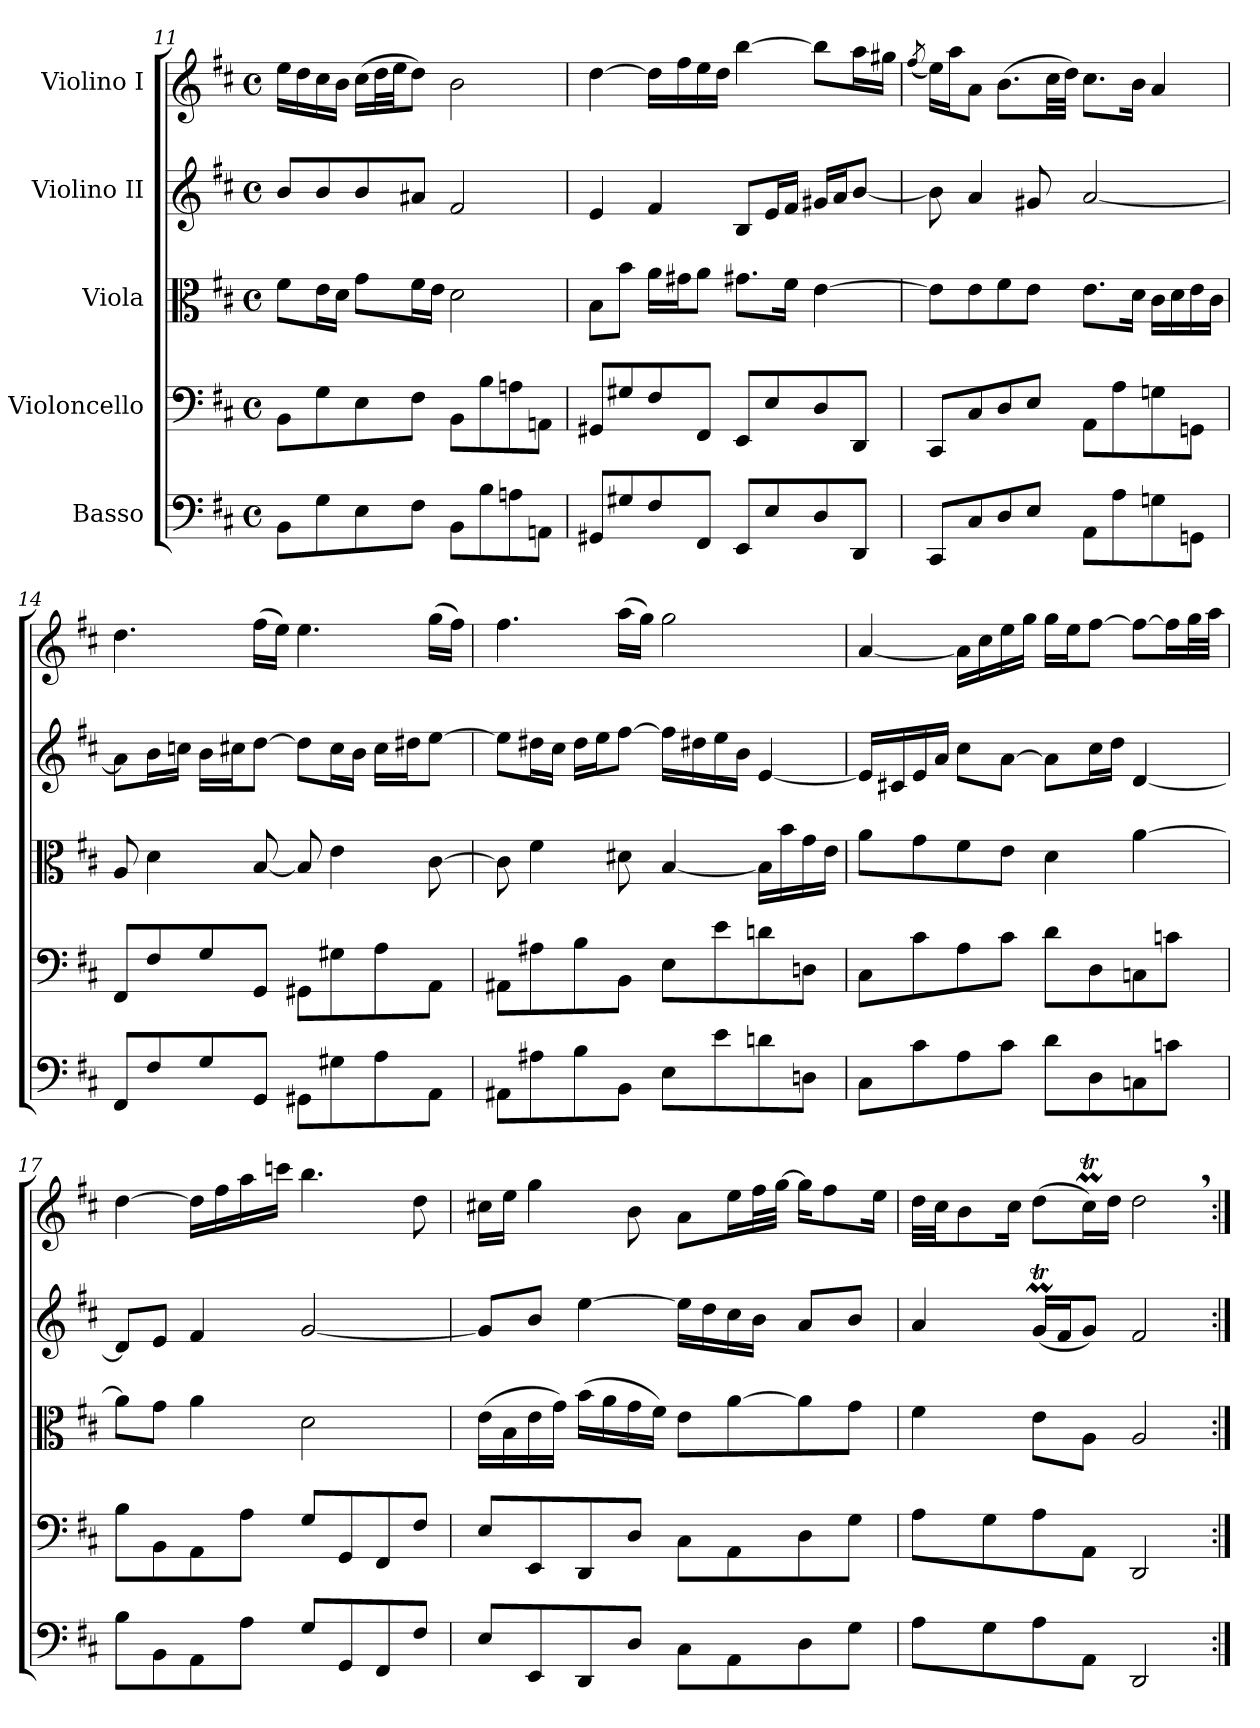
**kern	**kern	**kern	**kern	**kern
*part5	*part4	*part3	*part2	*part1
*staff5	*staff4	*staff3	*staff2	*staff1
*I"Basso	*I"Violoncello	*I"Viola	*I"Violino II	*I"Violino I
*clefF4	*clefF4	*clefC3	*clefG2	*clefG2
*ITrd7c12	*	*	*	*
*k[f#c#]	*k[f#c#]	*k[f#c#]	*k[f#c#]	*k[f#c#]
*M4/4	*M4/4	*M4/4	*M4/4	*M4/4
*met(c)	*met(c)	*met(c)	*met(c)	*met(c)
=11	=11	=11	=11	=11
8BBB\L	8BB\L	8f#\L	8b/L	16ee\LL
.	.	.	.	16dd\
8GG\	8G\	16e\L	8b/	16cc#\
.	.	16d\JJ	.	16b\JJ
8EE\	8E\	8g\L	8b/	(>16cc#\LL
.	.	.	.	32dd\L
.	.	.	.	32ee\JJ
8FF#\J	8F#\J	16f#\L	8a#X/J	8dd\J)
.	.	16e\JJ	.	.
8BBB\L	8BB\L	2d\	2f#/	2b\
8BB\	8B\	.	.	.
8AAn\	8An\	.	.	.
8AAAn\J	8AAn\J	.	.	.
!!LO:PB:g=z
=12	=12	=12	=12	=12
8GGG#X/L	8GG#X/L	8B\L	4e/	[4dd\
8GG#X/	8G#X/	8b\J	.	.
8FF#/	8F#/	16a\LL	4f#/	16dd\LL]
.	.	16g#X\J	.	16ff#\
8FFF#/J	8FF#/J	8a\J	.	16ee\
.	.	.	.	16dd\JJ
8EEE/L	8EE/L	8.g#X\L	8B/L	[4bb\
8EE/	8E/	.	16e/L	.
.	.	16f#\Jk	16f#/JJ	.
8DD/	8D/	[4e\	16g#X/LL	8bb\L]
.	.	.	16a/J	.
8DDD/J	8DD/J	.	[8b/J	16aa\L
.	.	.	.	16gg#X\JJ
=13	=13	=13	=13	=13
.	.	.	.	(<8qff#/
8CCC#/L	8CC#/L	8e\L]	8b\]	16ee\LL)
.	.	.	.	16aa\J
8CC#/	8C#/	8e\	4a/	8a\J
8DD/	8D/	8f#\	.	(>8.b\L
8EE/J	8E/J	8e\J	8g#X/	.
.	.	.	.	32cc#\LL
.	.	.	.	32dd\JJJ)
8AAA\L	8AA\L	8.e\L	[2a/	8.cc#\L
8AA\	8A\	.	.	.
.	.	16d\Jk	.	16b\Jk
8GGn\	8Gn\	16c#\LL	.	4a/
.	.	16d\	.	.
8GGGn\J	8GGn\J	16e\	.	.
.	.	16c#\JJ	.	.
=14	=14	=14	=14	=14
8FFF#/L	8FF#/L	8A/	8a\L]	4.dd\
8FF#/	8F#/	4d\	16b\L	.
.	.	.	16ccn\JJ	.
8GG/	8G/	.	16b\LL	.
.	.	.	16cc#X\J	.
8GGG/J	8GG/J	[8B/	[8dd\J	(>16ff#\LL
.	.	.	.	16ee\JJ)
8GGG#X\L	8GG#X\L	8B/]	8dd\L]	4.ee\
8GG#X\	8G#X\	4e\	16cc#\L	.
.	.	.	16b\JJ	.
8AA\	8A\	.	16cc#\LL	.
.	.	.	16dd#X\J	.
8AAA\J	8AA\J	[8c#\	[8ee\J	(>16gg\LL
.	.	.	.	16ff#\JJ)
!!LO:LB:g=z
=15	=15	=15	=15	=15
8AAA#X\L	8AA#X\L	8c#\]	8ee\L]	4.ff#\
8AA#X\	8A#X\	4f#\	16dd#X\L	.
.	.	.	16cc#\JJ	.
8BB\	8B\	.	16dd#\LL	.
.	.	.	16ee\J	.
8BBB\J	8BB\J	8d#X\	[8ff#\J	(>16aa\LL
.	.	.	.	16gg\JJ)
8EE\L	8E\L	[4B/	16ff#\LL]	2gg\
.	.	.	16dd#X\	.
8E\	8e\	.	16ee\	.
.	.	.	16b\JJ	.
8Dn\	8dn\	16B\LL]	[4e/	.
.	.	16b\	.	.
8DDn\J	8Dn\J	16g\	.	.
.	.	16e\JJ	.	.
=16	=16	=16	=16	=16
8CC#\L	8C#\L	8a\L	16e/LL]	[4a/
.	.	.	16c#X/	.
8C#\	8c#\	8g\	16e/	.
.	.	.	16a/JJ	.
8AA\	8A\	8f#\	8cc#\L	16a\LL]
.	.	.	.	16cc#\
8C#\J	8c#\J	8e\J	[8a\J	16ee\
.	.	.	.	16gg\JJ
8D\L	8d\L	4d\	8a\L]	16gg\LL
.	.	.	.	16ee\J
8DD\	8D\	.	16cc#\L	[8ff#\J
.	.	.	16dd\JJ	.
8CCn\	8Cn\	[4a\	[4d/	8ff#\L_
8Cn\J	8cn\J	.	.	16ff#\L]
.	.	.	.	32gg\L
.	.	.	.	32aa\JJJ
=17	=17	=17	=17	=17
8BB\L	8B\L	8a\L]	8d/L]	[4dd\
8BBB\	8BB\	8g\J	8e/J	.
8AAA\	8AA\	4a\	4f#/	16dd\LL]
.	.	.	.	16ff#\
8AA\J	8A\J	.	.	16aa\
.	.	.	.	16cccn\JJ
8GG/L	8G/L	2d\	[2g/	4.bb\
8GGG/	8GG/	.	.	.
8FFF#/	8FF#/	.	.	.
8FF#/J	8F#/J	.	.	8dd\
!!LO:LB:g=z
=18	=18	=18	=18	=18
8EE/L	8E/L	(>16e\LL	8g/L]	16cc#X\LL
.	.	16B\	.	16ee\JJ
8EEE/	8EE/	16e\	8b/J	4gg\
.	.	16g\JJ)	.	.
8DDD/	8DD/	(>16b\LL	[4ee\	.
.	.	16a\	.	.
8DD/J	8D/J	16g\	.	8b\
.	.	16f#\JJ)	.	.
8CC#\L	8C#\L	8e\L	16ee\LL]	8a\L
.	.	.	16dd\	.
8AAA\	8AA\	[8a\	16cc#\	16ee\L
.	.	.	16b\JJ	32ff#\L
.	.	.	.	[32gg\JJJ
8DD\	8D\	8a\]	8a/L	16gg\KL]
.	.	.	.	8ff#\
8GG\J	8G\J	8g\J	8b/J	.
.	.	.	.	16ee\Jk
=19	=19	=19	=19	=19
8AA\L	8A\L	4f#\	4a/	32dd\LLL
.	.	.	.	32cc#\JJ
.	.	.	.	8b\
8GG\	8G\	.	.	.
.	.	.	.	16cc#\Jk
8AA\	8A\	8e\L	(<16gTM/LL	(>8dd\L
.	.	.	16f#/J	.
8AAA\J	8AA\J	8A\J	8g/J)	16cc#tm\L)
.	.	.	.	16dd\JJ
2DDD/	2DD/	2A/	2f#/	2dd,\
=:|!	=:|!	=:|!	=:|!	=:|!
*-	*-	*-	*-	*-
